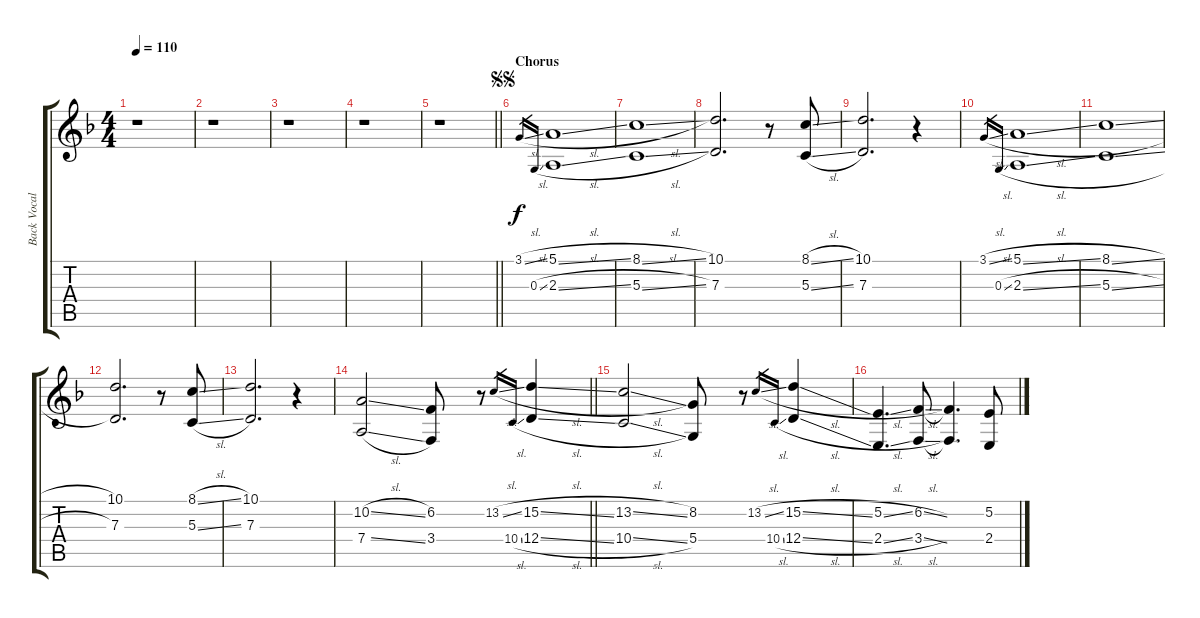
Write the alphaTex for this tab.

\track ("Back Vocal" "Back Vocal") {instrument clarinet}
\staff {score tabs}
\tuning (E4 B3 G3 D3 A2 D2) {hide}
\ts (4 4)
\tempo 110
\clef g2
\ks f
r.1{dy f} |
r.1 |
r.1 |
r.1 |
\barLineRight lightlight
r.1 |
\section ("" "Chorus")
\jump segnosegno
3.1{sl}.16{gr} 0.3{sl}.16{gr} (5.1{sl} 2.3{sl}).1 |
(8.1{sl} 5.3{sl}).1 |
(10.1 7.3).2{d} r.8 (8.1{sl} 5.3{sl}).8 |
(10.1 7.3).2{d} r.4 |
3.1{sl}.16{gr} 0.3{sl}.16{gr} (5.1{sl} 2.3{sl}).1 |
(8.1{sl} 5.3{sl}).1 |
(10.1 7.3).2{d} r.8 (8.1{sl} 5.3{sl}).8 |
(10.1 7.3).2{d} r.4 |
\barLineRight lightlight
(10.2{sl} 7.4{sl}).2 (6.2 3.4).8 r.8 13.2{sl}.16{gr} 10.4{sl}.16{gr} (15.2{sl} 12.4{sl}).4 |
(13.2{sl} 10.4{sl}).2 (8.2 5.4).8 r.8 13.2{sl}.16{gr} 10.4{sl}.16{gr} (15.2{sl} 12.4{sl}).4 |
(5.2{sl} 2.4{sl}).4{d} (6.2{sl} 3.4{sl}).8 (6.2{t} 3.4{t}).4{d} (5.2{sl} 2.4{sl}).8
